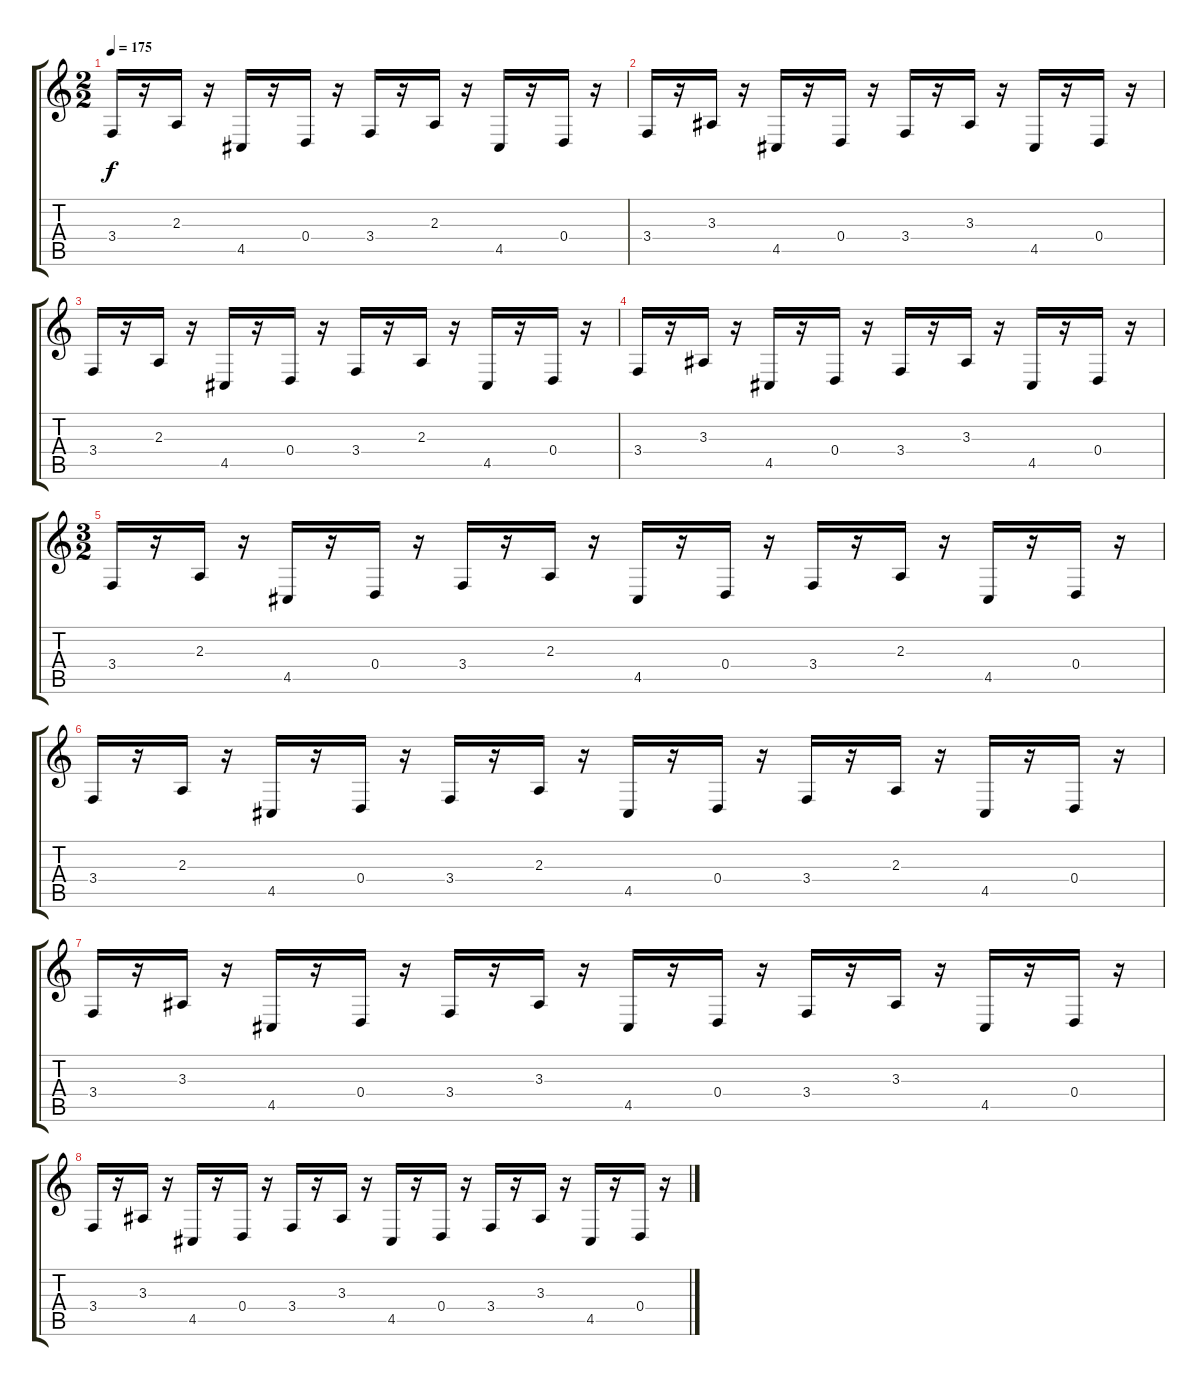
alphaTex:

\track "" {instrument stringensemble2}
\staff {score tabs}
\tuning (E4 B3 G3 D3 A2 E2) {hide}
\ts (2 2)
\tempo 175
\clef g2
\ks c
3.4.16{dy f} r.16 2.3.16 r.16 4.5.16 r.16 0.4.16 r.16 3.4.16 r.16 2.3.16 r.16 4.5.16 r.16 0.4.16 r.16 |
3.4.16 r.16 3.3.16 r.16 4.5.16 r.16 0.4.16 r.16 3.4.16 r.16 3.3.16 r.16 4.5.16 r.16 0.4.16 r.16 |
3.4.16 r.16 2.3.16 r.16 4.5.16 r.16 0.4.16 r.16 3.4.16 r.16 2.3.16 r.16 4.5.16 r.16 0.4.16 r.16 |
3.4.16 r.16 3.3.16 r.16 4.5.16 r.16 0.4.16 r.16 3.4.16 r.16 3.3.16 r.16 4.5.16 r.16 0.4.16 r.16 |
\ts (3 2)
3.4.16 r.16 2.3.16 r.16 4.5.16 r.16 0.4.16 r.16 3.4.16 r.16 2.3.16 r.16 4.5.16 r.16 0.4.16 r.16 3.4.16 r.16 2.3.16 r.16 4.5.16 r.16 0.4.16 r.16 |
3.4.16 r.16 2.3.16 r.16 4.5.16 r.16 0.4.16 r.16 3.4.16 r.16 2.3.16 r.16 4.5.16 r.16 0.4.16 r.16 3.4.16 r.16 2.3.16 r.16 4.5.16 r.16 0.4.16 r.16 |
3.4.16 r.16 3.3.16 r.16 4.5.16 r.16 0.4.16 r.16 3.4.16 r.16 3.3.16 r.16 4.5.16 r.16 0.4.16 r.16 3.4.16 r.16 3.3.16 r.16 4.5.16 r.16 0.4.16 r.16 |
3.4.16 r.16 3.3.16 r.16 4.5.16 r.16 0.4.16 r.16 3.4.16 r.16 3.3.16 r.16 4.5.16 r.16 0.4.16 r.16 3.4.16 r.16 3.3.16 r.16 4.5.16 r.16 0.4.16 r.16
